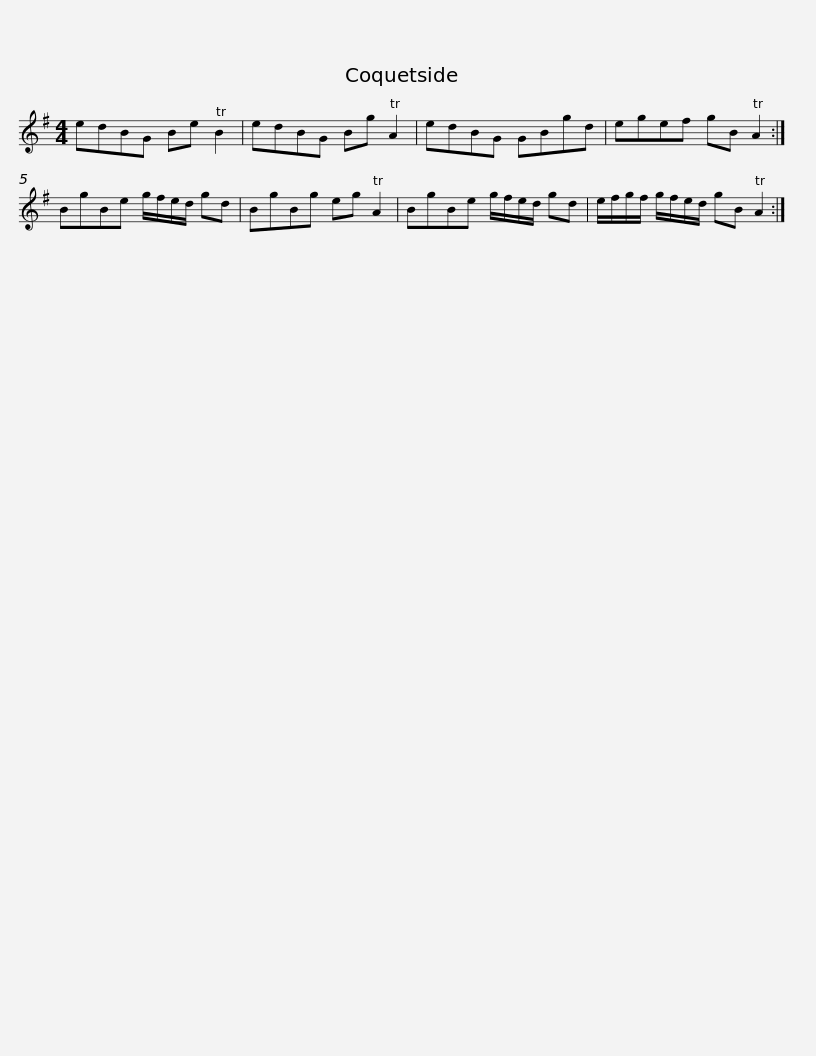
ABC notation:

X:1
L:1/8
M:4/4
I:linebreak $
K:G
V:1 treble
V:1
 edBG Be B2 | edBG Bg A2 | edBG GBgd | egef gB A2 :| BgBe g/f/e/d/ gd |$ %5
 BgBg eg A2 | BgBe g/f/e/d/ gd | e/f/g/f/ g/f/e/d/ gB A2 :| %8
